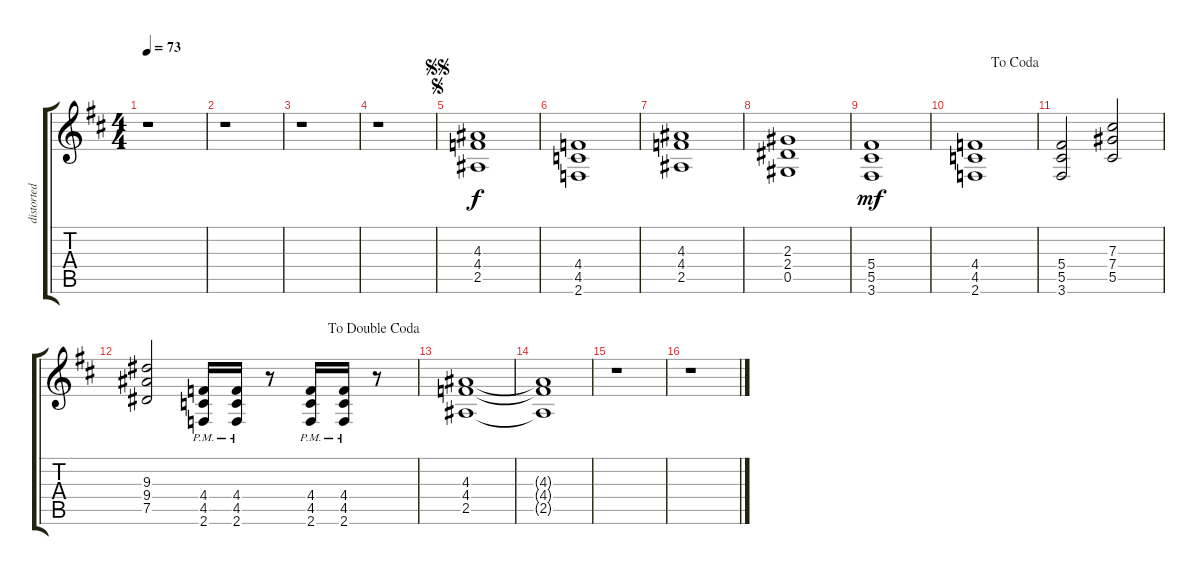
\track ("distorted rthm gtr" "distorted ") {instrument distortionguitar}
\staff {score tabs}
\tuning (Eb4 Bb3 Gb3 Db3 Ab2 Eb2) {hide}
\ts (4 4)
\tempo 73
\clef g2
\ks d
r.1{dy f} |
r.1 |
r.1 |
r.1 |
\jump segno
\jump segnosegno
(4.3 4.4 2.5).1 |
(4.4 4.5 2.6).1 |
(4.3 4.4 2.5).1 |
(2.3 2.4 0.5).1 |
(5.4 5.5 3.6).1{dy mf} |
\jump dacoda
(4.4 4.5 2.6).1 |
(5.4 5.5 3.6).2 (7.3 7.4 5.5).2 |
\jump dadoublecoda
(9.3 9.4 7.5).2 (4.4{pm} 4.5{pm} 2.6{pm}).16 (4.4{pm} 4.5{pm} 2.6{pm}).16 r.8 (4.4{pm} 4.5{pm} 2.6{pm}).16 (4.4{pm} 4.5{pm} 2.6{pm}).16 r.8 |
(4.3 4.4 2.5).1 |
(4.3{t} 4.4{t} 2.5{t}).1 |
r.1 |
r.1
